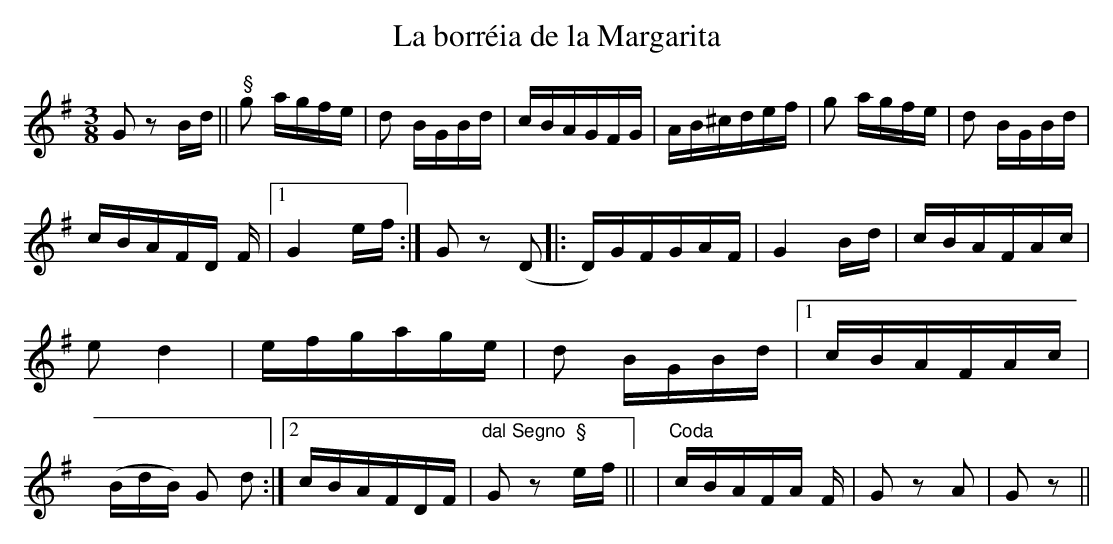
X:1
T:La borréia de la Margarita
M:3/8
L:1/16
K:G
G2 z2 Bd ||"§"g2  agfe |d2 BGBd |cBAGFG|AB^cdef|g2  agfe|d2  BGBd|!cBAFD
F|1G4   ef :|
2G2  z2  (D2  |:D)GFGAF|G4   Bd|cBAFAc|e2 d4   |efgage|d2 BGBd|1cBAFAc|(
3(BdB) G2 d2  :|2cBAFDF|"dal Segno  §"G2 z2  ef||           |"Coda"cBAFA
F|G2 z2 A2 |G2 z2  ||
